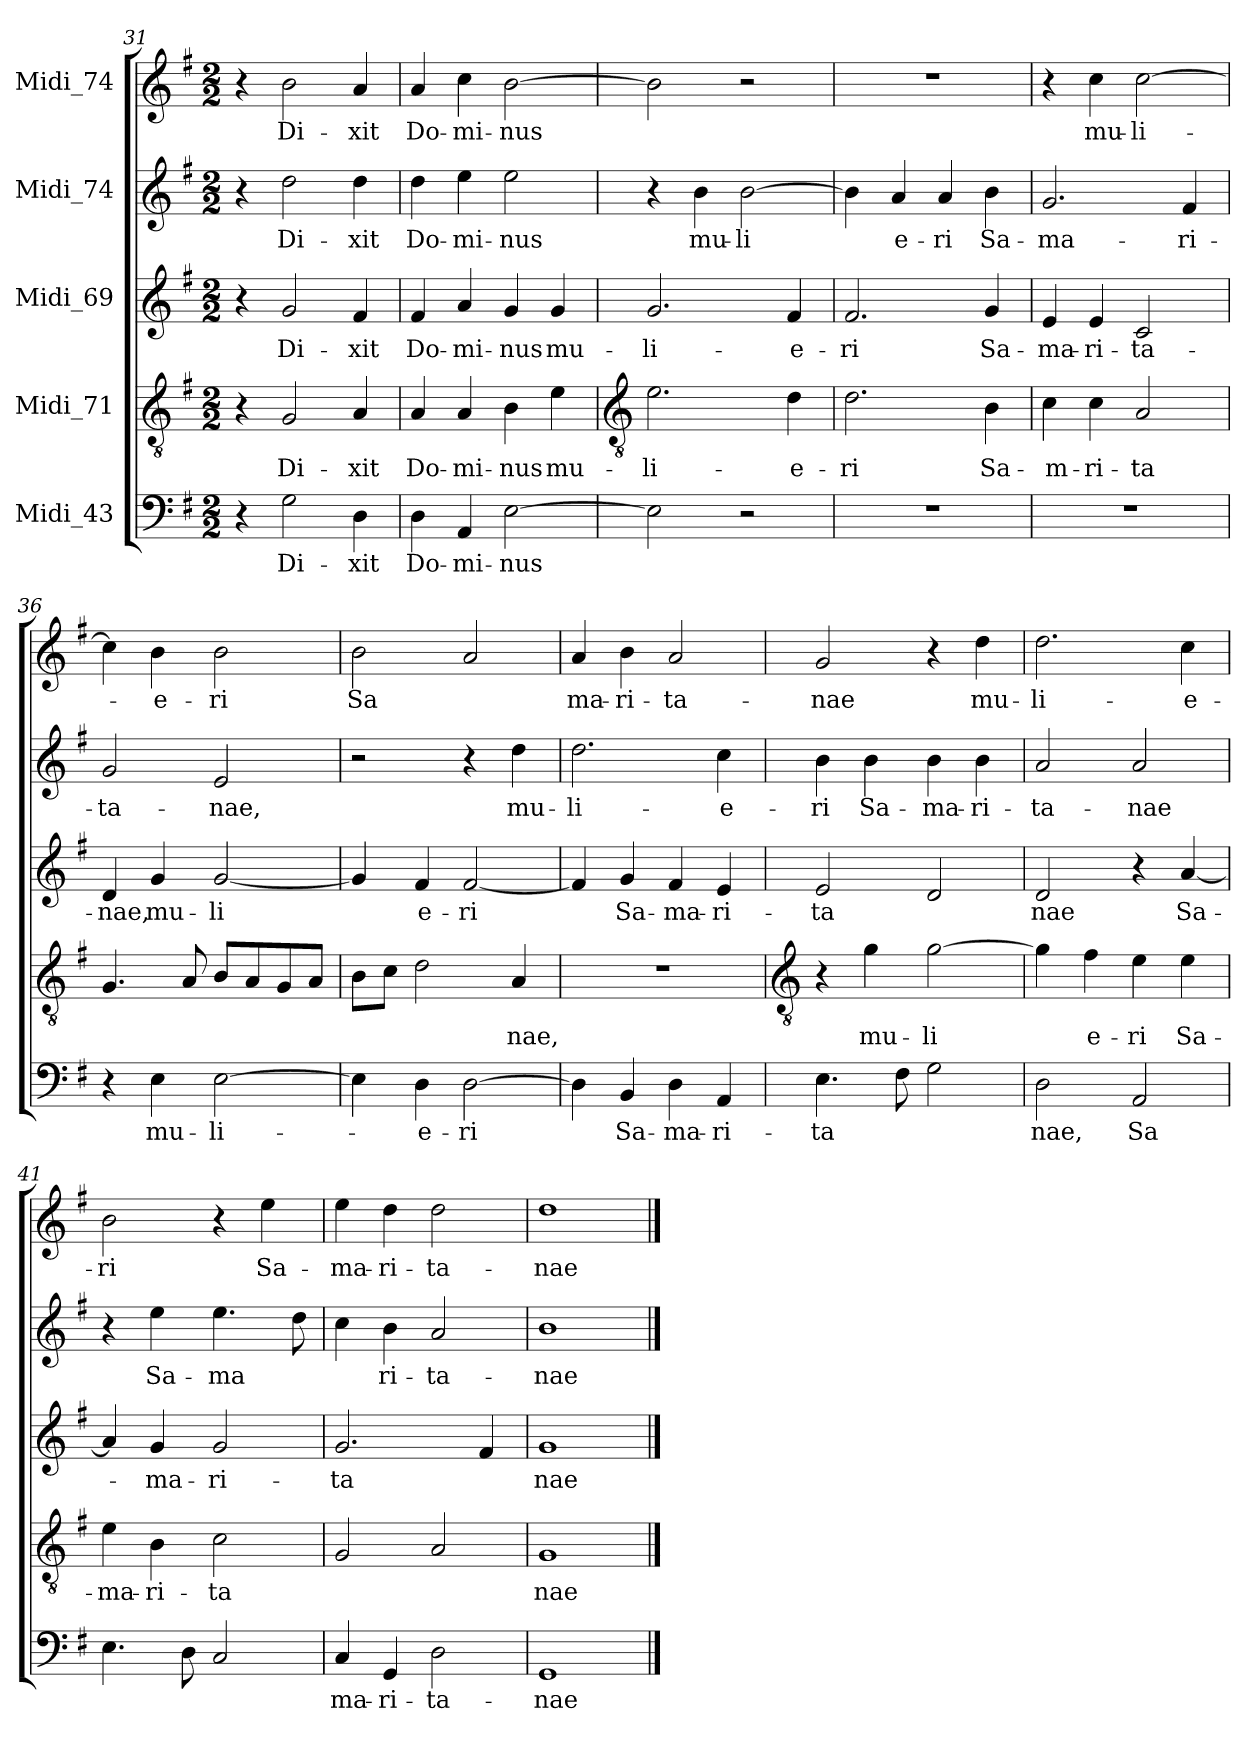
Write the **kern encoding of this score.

**kern	**text	**kern	**text	**kern	**text	**kern	**text	**kern	**text
*part5	*part5	*part4	*part4	*part3	*part3	*part2	*part2	*part1	*part1
*staff5	*staff5	*staff4	*staff4	*staff3	*staff3	*staff2	*staff2	*staff1	*staff1
*I"Midi_43	*	*I"Midi_71	*	*I"Midi_69	*	*I"Midi_74	*	*I"Midi_74	*
*clefF4	*	*clefGv2	*	*clefG2	*	*clefG2	*	*clefG2	*
*k[f#]	*	*k[f#]	*	*k[f#]	*	*k[f#]	*	*k[f#]	*
*G:	*	*G:	*	*G:	*	*G:	*	*G:	*
*M2/2	*	*M2/2	*	*M2/2	*	*M2/2	*	*M2/2	*
=31	=31	=31	=31	=31	=31	=31	=31	=31	=31
4r	.	4r	.	4r	.	4r	.	4r	.
!	!LO:LY:b	!	!LO:LY:b	!	!LO:LY:b	!	!LO:LY:b	!	!LO:LY:b
2G	Di-	2G	Di-	2g	Di-	2dd	Di-	2b	Di-
!	!LO:LY:b	!	!LO:LY:b	!	!LO:LY:b	!	!LO:LY:b	!	!LO:LY:b
4D	-xit	4A	-xit	4f#	-xit	4dd	-xit	4a	-xit
=32	=32	=32	=32	=32	=32	=32	=32	=32	=32
!	!LO:LY:b	!	!LO:LY:b	!	!LO:LY:b	!	!LO:LY:b	!	!LO:LY:b
4D	Do-	4A	Do-	4f#	Do-	4dd	Do-	4a	Do-
!	!LO:LY:b	!	!LO:LY:b	!	!LO:LY:b	!	!LO:LY:b	!	!LO:LY:b
4AA	-mi-	4A	-mi-	4a	-mi-	4ee	-mi-	4cc	-mi-
!	!LO:LY:b	!	!LO:LY:b	!	!LO:LY:b	!	!LO:LY:b	!	!LO:LY:b
[2E	-nus	4B	-nus	4g	-nus	2ee	-nus	[2b	-nus
!	!	!	!LO:LY:b	!	!LO:LY:b	!	!	!	!
.	.	4e	mu-	4g	mu-	.	.	.	.
!!LO:LB:g=z
=33	=33	=33	=33	=33	=33	=33	=33	=33	=33
*	*	*clefGv2	*	*	*	*	*	*	*
!	!	!	!LO:LY:b	!	!LO:LY:b	!	!	!	!
2E]	.	2.e	-li-	2.g	-li-	4r	.	2b]	.
!	!	!	!	!	!	!	!LO:LY:b	!	!
.	.	.	.	.	.	4b	mu-	.	.
!	!	!	!	!	!	!	!LO:LY:b	!	!
2r	.	.	.	.	.	[2b	-li	2r	.
!	!	!	!LO:LY:b	!	!LO:LY:b	!	!	!	!
.	.	4d	-e-	4f#	-e-	.	.	.	.
=34	=34	=34	=34	=34	=34	=34	=34	=34	=34
!	!	!	!LO:LY:b	!	!LO:LY:b	!	!	!	!
1r	.	2.d	-ri	2.f#	-ri	4b]	.	1r	.
!	!	!	!	!	!	!	!LO:LY:b	!	!
.	.	.	.	.	.	4a	e-	.	.
!	!	!	!	!	!	!	!LO:LY:b	!	!
.	.	.	.	.	.	4a	-ri	.	.
!	!	!	!LO:LY:b	!	!LO:LY:b	!	!LO:LY:b	!	!
.	.	4B	Sa-	4g	Sa-	4b	Sa-	.	.
=35	=35	=35	=35	=35	=35	=35	=35	=35	=35
!	!	!	!LO:LY:b	!	!LO:LY:b	!	!LO:LY:b	!	!
1r	.	4c	-m-	4e	-ma-	2.g	-ma-	4r	.
!	!	!	!LO:LY:b	!	!LO:LY:b	!	!	!	!LO:LY:b
.	.	4c	-ri-	4e	-ri-	.	.	4cc	mu-
!	!	!	!LO:LY:b	!	!LO:LY:b	!	!	!	!LO:LY:b
.	.	2A	-ta	2c	-ta-	.	.	[2cc	-li-
!	!	!	!	!	!	!	!LO:LY:b	!	!
.	.	.	.	.	.	4f#	-ri-	.	.
=36	=36	=36	=36	=36	=36	=36	=36	=36	=36
!	!	!	!	!	!LO:LY:b	!	!LO:LY:b	!	!
4r	.	4.G	.	4d	-nae,	2g	-ta-	4cc]	.
!	!LO:LY:b	!	!	!	!LO:LY:b	!	!	!	!LO:LY:b
4E	mu-	.	.	4g	mu-	.	.	4b	-e-
.	.	8A	.	.	.	.	.	.	.
!	!LO:LY:b	!	!	!	!LO:LY:b	!	!LO:LY:b	!	!LO:LY:b
[2E	-li-	8BL	.	[2g	-li	2e	-nae,	2b	-ri
.	.	8A	.	.	.	.	.	.	.
.	.	8G	.	.	.	.	.	.	.
.	.	8AJ	.	.	.	.	.	.	.
=37	=37	=37	=37	=37	=37	=37	=37	=37	=37
!	!	!	!	!	!	!	!	!	!LO:LY:b
4E]	.	8BL	.	4g]	.	2r	.	2b	Sa
.	.	8cJ	.	.	.	.	.	.	.
!	!LO:LY:b	!	!	!	!LO:LY:b	!	!	!	!
4D	-e-	2d	.	4f#	e-	.	.	.	.
!	!LO:LY:b	!	!	!	!LO:LY:b	!	!	!	!
[2D	-ri	.	.	[2f#	-ri	4r	.	2a	.
!	!	!	!LO:LY:b	!	!	!	!LO:LY:b	!	!
.	.	4A	nae,	.	.	4dd	mu-	.	.
=38	=38	=38	=38	=38	=38	=38	=38	=38	=38
!	!	!	!	!	!	!	!LO:LY:b	!	!LO:LY:b
4D]	.	1r	.	4f#]	.	2.dd	-li-	4a	ma-
!	!LO:LY:b	!	!	!	!LO:LY:b	!	!	!	!LO:LY:b
4BB	Sa-	.	.	4g	Sa-	.	.	4b	-ri-
!	!LO:LY:b	!	!	!	!LO:LY:b	!	!	!	!LO:LY:b
4D	-ma-	.	.	4f#	-ma-	.	.	2a	-ta-
!	!LO:LY:b	!	!	!	!LO:LY:b	!	!LO:LY:b	!	!
4AA	-ri-	.	.	4e	-ri-	4cc	-e-	.	.
!!LO:LB:g=z
=39	=39	=39	=39	=39	=39	=39	=39	=39	=39
*	*	*clefGv2	*	*	*	*	*	*	*
!	!LO:LY:b	!	!	!	!LO:LY:b	!	!LO:LY:b	!	!LO:LY:b
4.E	-ta	4r	.	2e	-ta	4b	-ri	2g	-nae
!	!	!	!LO:LY:b	!	!	!	!LO:LY:b	!	!
.	.	4g	mu-	.	.	4b	Sa-	.	.
8F#	.	.	.	.	.	.	.	.	.
!	!	!	!LO:LY:b	!	!	!	!LO:LY:b	!	!
2G	.	[2g	-li	2d	.	4b	-ma-	4r	.
!	!	!	!	!	!	!	!LO:LY:b	!	!LO:LY:b
.	.	.	.	.	.	4b	-ri-	4dd	mu-
=40	=40	=40	=40	=40	=40	=40	=40	=40	=40
!	!LO:LY:b	!	!	!	!LO:LY:b	!	!LO:LY:b	!	!LO:LY:b
2D	nae,	4g]	.	2d	nae	2a	-ta-	2.dd	-li-
!	!	!	!LO:LY:b	!	!	!	!	!	!
.	.	4f#	e-	.	.	.	.	.	.
!	!LO:LY:b	!	!LO:LY:b	!	!	!	!LO:LY:b	!	!
2AA	Sa	4e	-ri	4r	.	2a	-nae	.	.
!	!	!	!LO:LY:b	!	!LO:LY:b	!	!	!	!LO:LY:b
.	.	4e	Sa-	[4a	Sa-	.	.	4cc	-e-
=41	=41	=41	=41	=41	=41	=41	=41	=41	=41
!	!	!	!LO:LY:b	!	!	!	!	!	!LO:LY:b
4.E	.	4e	-ma-	4a]	.	4r	.	2b	-ri
!	!	!	!LO:LY:b	!	!LO:LY:b	!	!LO:LY:b	!	!
.	.	4B	-ri-	4g	-ma-	4ee	Sa-	.	.
8D	.	.	.	.	.	.	.	.	.
!	!	!	!LO:LY:b	!	!LO:LY:b	!	!LO:LY:b	!	!
2C	.	2c	-ta	2g	-ri-	4.ee	-ma	4r	.
!	!	!	!	!	!	!	!	!	!LO:LY:b
.	.	.	.	.	.	.	.	4ee	Sa-
.	.	.	.	.	.	8dd	.	.	.
=42	=42	=42	=42	=42	=42	=42	=42	=42	=42
!	!LO:LY:b	!	!	!	!LO:LY:b	!	!	!	!LO:LY:b
4C	ma-	2G	.	2.g	-ta	4cc	.	4ee	-ma-
!	!LO:LY:b	!	!	!	!	!	!LO:LY:b	!	!LO:LY:b
4GG	-ri-	.	.	.	.	4b	ri-	4dd	-ri-
!	!LO:LY:b	!	!	!	!	!	!LO:LY:b	!	!LO:LY:b
2D	-ta-	2A	.	.	.	2a	-ta-	2dd	-ta-
.	.	.	.	4f#	.	.	.	.	.
=43	=43	=43	=43	=43	=43	=43	=43	=43	=43
!	!LO:LY:b	!	!LO:LY:b	!	!LO:LY:b	!	!LO:LY:b	!	!LO:LY:b
1GG	-nae	1G	nae	1g	nae	1b	-nae	1dd	-nae
==	==	==	==	==	==	==	==	==	==
*-	*-	*-	*-	*-	*-	*-	*-	*-	*-
